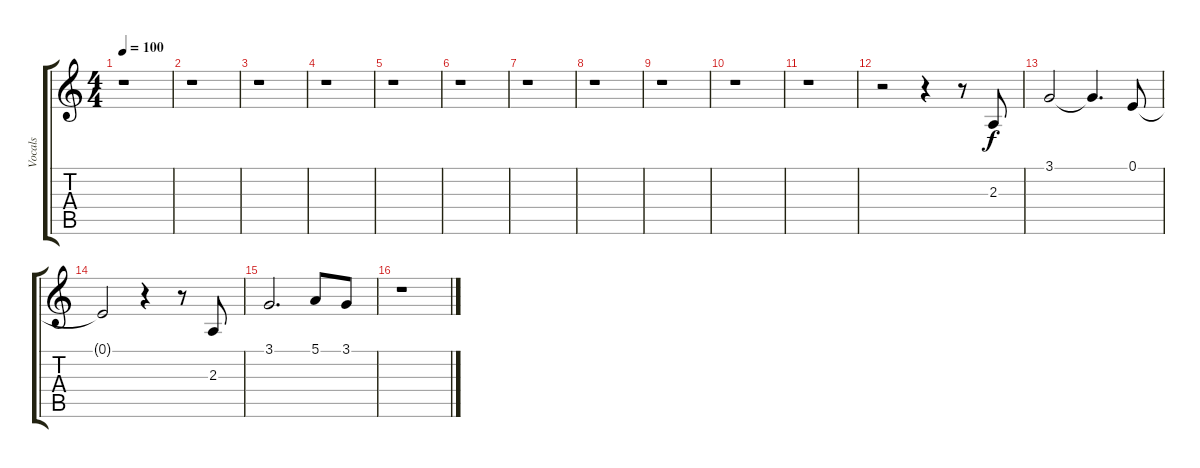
\track ("Vocals" "Vocals") {instrument lead6voice}
\staff {score tabs}
\tuning (E4 B3 G3 D3 A2 D2) {hide}
\ts (4 4)
\tempo 100
\clef g2
\ks c
r.1{dy f} |
r.1 |
r.1 |
r.1 |
r.1 |
r.1 |
r.1 |
r.1 |
r.1 |
r.1 |
r.1 |
r.2 r.4 r.8 2.3.8 |
3.1.2 3.1{t}.4{d} 0.1.8 |
0.1{t}.2 r.4 r.8 2.3.8 |
3.1.2{d} 5.1.8 3.1.8 |
r.1
